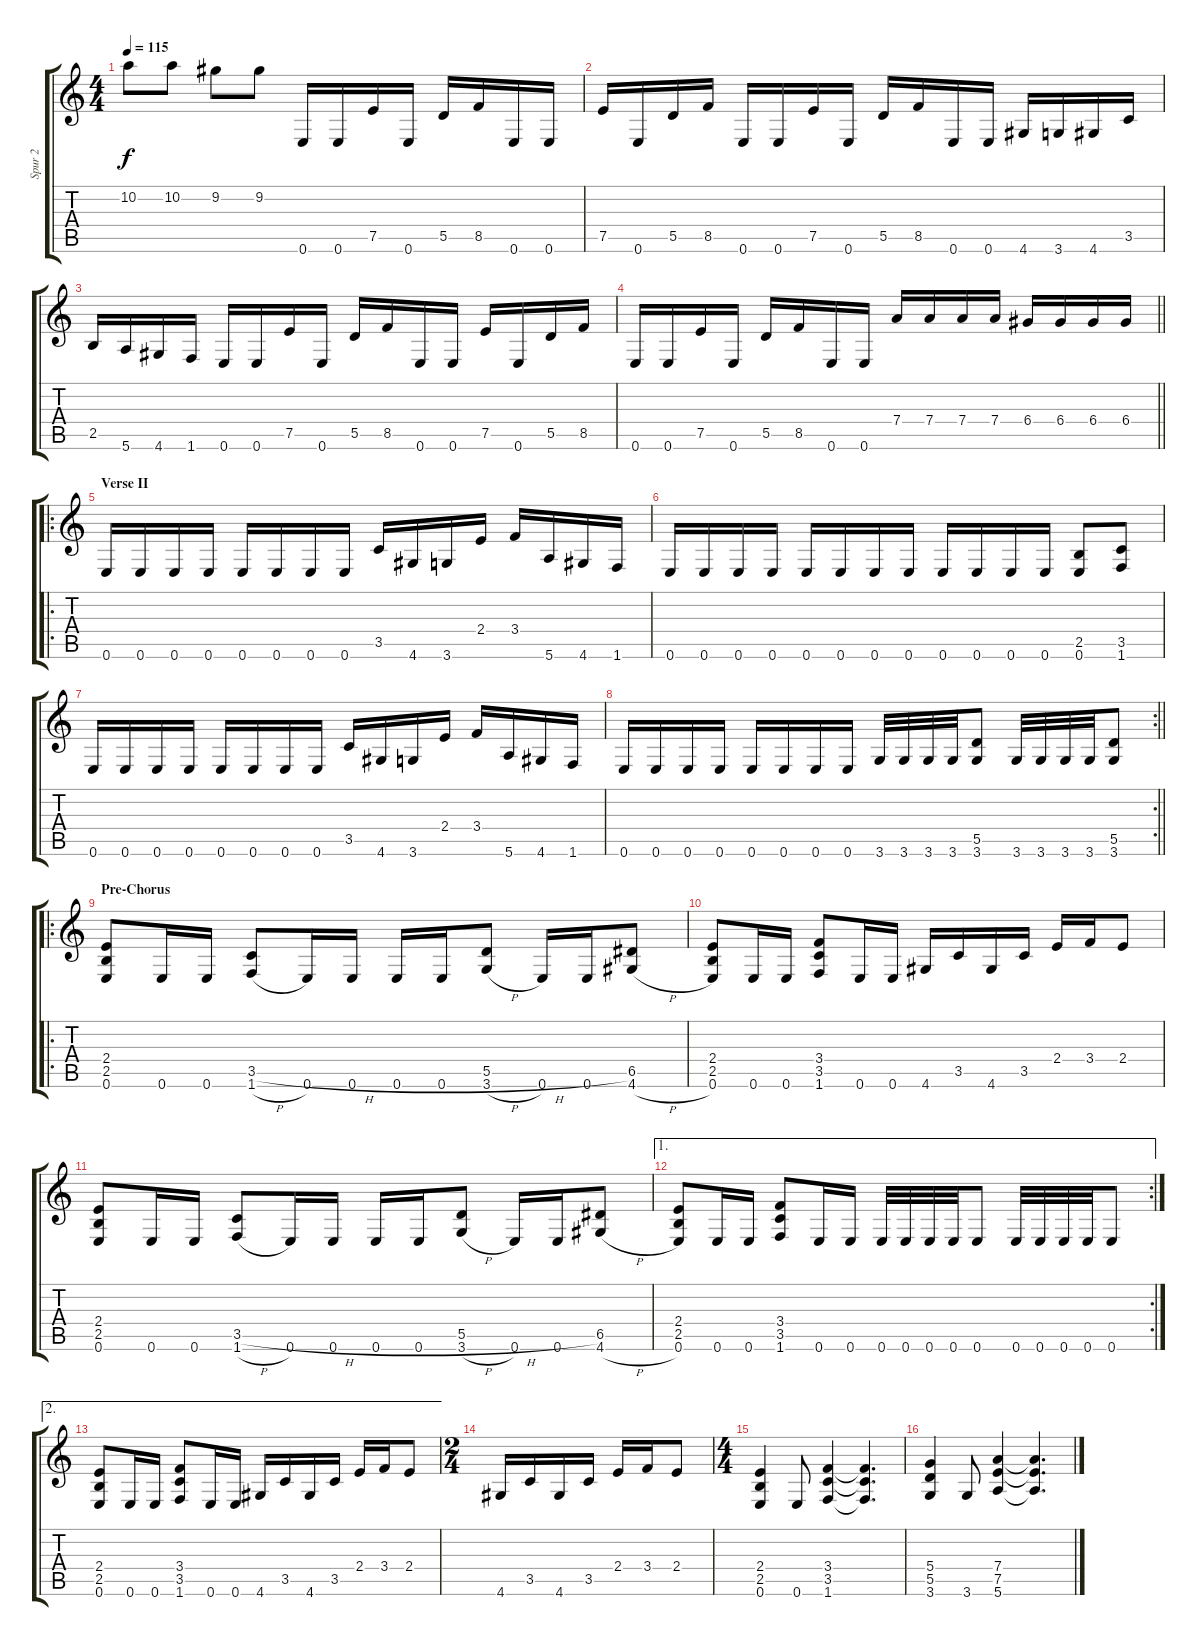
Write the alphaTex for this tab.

\track ("Spur 2" "Spur 2") {instrument distortionguitar}
\staff {score tabs}
\tuning (E4 B3 G3 D3 A2 E2) {hide}
\ts (4 4)
\tempo 115
\clef g2
\ks c
10.2.8{dy f} 10.2.8 9.2.8 9.2.8 0.6.16 0.6.16 7.5.16 0.6.16 5.5.16 8.5.16 0.6.16 0.6.16 |
7.5.16 0.6.16 5.5.16 8.5.16 0.6.16 0.6.16 7.5.16 0.6.16 5.5.16 8.5.16 0.6.16 0.6.16 4.6.16 3.6.16 4.6.16 3.5.16 |
2.5.16 5.6.16 4.6.16 1.6.16 0.6.16 0.6.16 7.5.16 0.6.16 5.5.16 8.5.16 0.6.16 0.6.16 7.5.16 0.6.16 5.5.16 8.5.16 |
\barLineRight lightlight
0.6.16 0.6.16 7.5.16 0.6.16 5.5.16 8.5.16 0.6.16 0.6.16 7.4.16 7.4.16 7.4.16 7.4.16 6.4.16 6.4.16 6.4.16 6.4.16 |
\ro
\section ("" "Verse II")
0.6.16 0.6.16 0.6.16 0.6.16 0.6.16 0.6.16 0.6.16 0.6.16 3.5.16 4.6.16 3.6.16 2.4.16 3.4.16 5.6.16 4.6.16 1.6.16 |
0.6.16 0.6.16 0.6.16 0.6.16 0.6.16 0.6.16 0.6.16 0.6.16 0.6.16 0.6.16 0.6.16 0.6.16 (2.5 0.6).8 (3.5 1.6).8 |
0.6.16 0.6.16 0.6.16 0.6.16 0.6.16 0.6.16 0.6.16 0.6.16 3.5.16 4.6.16 3.6.16 2.4.16 3.4.16 5.6.16 4.6.16 1.6.16 |
\rc 2
\barLineRight lightlight
0.6.16 0.6.16 0.6.16 0.6.16 0.6.16 0.6.16 0.6.16 0.6.16 3.6.32 3.6.32 3.6.32 3.6.32 (5.5 3.6).8 3.6.32 3.6.32 3.6.32 3.6.32 (5.5 3.6).8 |
\ro
\section ("" "Pre-Chorus")
(2.4 2.5 0.6).8 0.6.16 0.6.16 (3.5{h} 1.6{h}).8 0.6.16 0.6.16 0.6.16 0.6.16 (5.5{h} 3.6{h}).8 0.6.16 0.6.16 (6.5 4.6{h}).8 |
(2.4 2.5 0.6).8 0.6.16 0.6.16 (3.4 3.5 1.6).8 0.6.16 0.6.16 4.6.16 3.5.16 4.6.16 3.5.16 2.4.16 3.4.16 2.4.8 |
(2.4 2.5 0.6).8 0.6.16 0.6.16 (3.5{h} 1.6{h}).8 0.6.16 0.6.16 0.6.16 0.6.16 (5.5{h} 3.6{h}).8 0.6.16 0.6.16 (6.5 4.6{h}).8 |
\ae 1
\rc 2
(2.4 2.5 0.6).8 0.6.16 0.6.16 (3.4 3.5 1.6).8 0.6.16 0.6.16 0.6.32 0.6.32 0.6.32 0.6.32 0.6.8 0.6.32 0.6.32 0.6.32 0.6.32 0.6.8 |
\ae 2
(2.4 2.5 0.6).8 0.6.16 0.6.16 (3.4 3.5 1.6).8 0.6.16 0.6.16 4.6.16 3.5.16 4.6.16 3.5.16 2.4.16 3.4.16 2.4.8 |
\ts (2 4)
4.6.16 3.5.16 4.6.16 3.5.16 2.4.16 3.4.16 2.4.8 |
\ts (4 4)
(2.4 2.5 0.6).4 0.6.8 (3.4 3.5 1.6).4 (3.4{t} 3.5{t} 1.6{t}).4{d} |
(5.4 5.5 3.6).4 3.6.8 (7.4 7.5 5.6).4 (7.4{t} 7.5{t} 5.6{t}).4{d}
